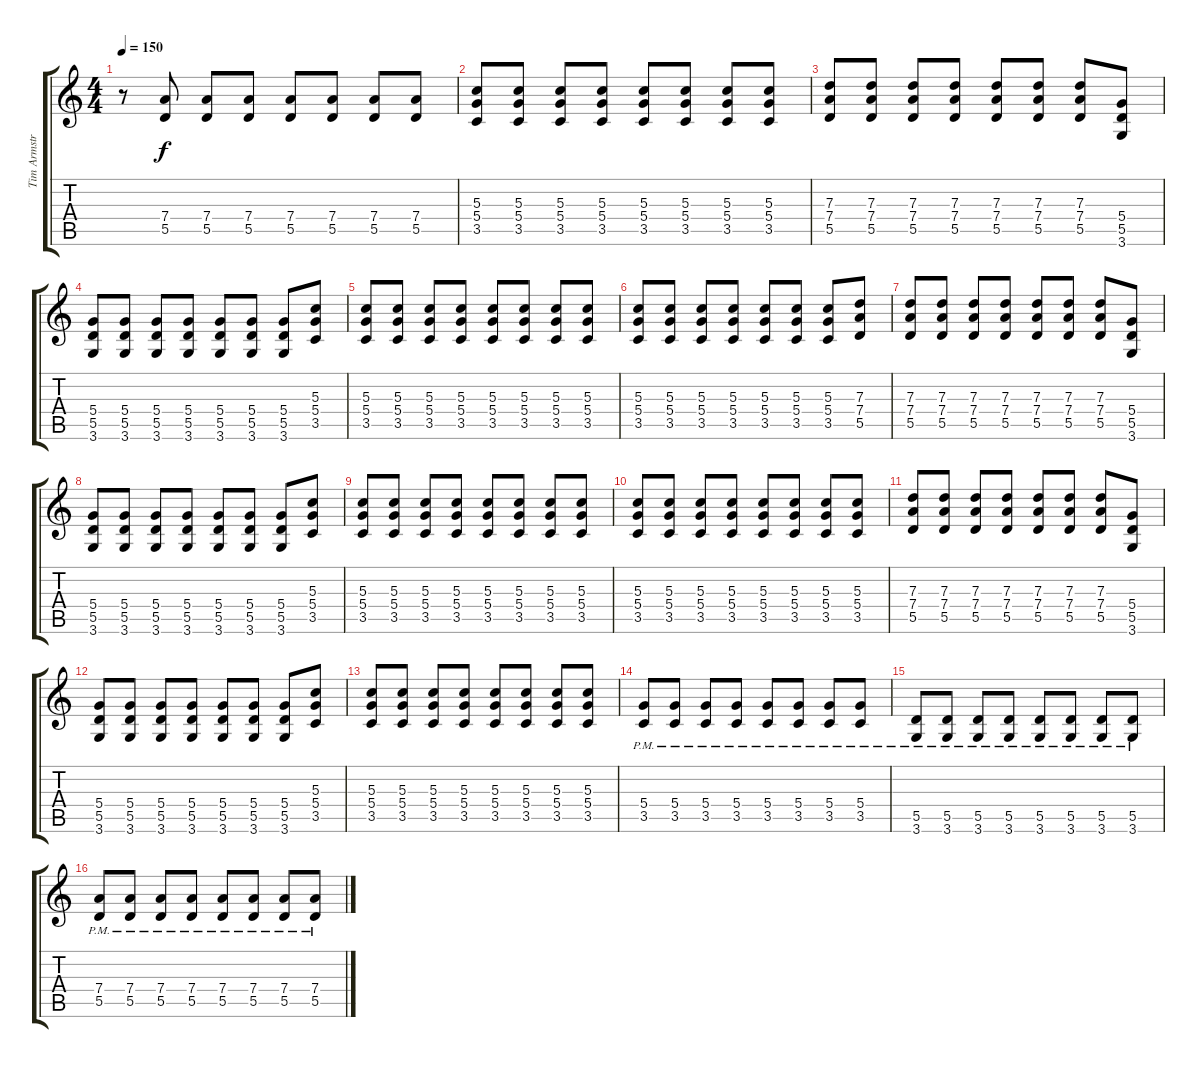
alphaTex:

\track ("Tim Armstrong" "Tim Armstr") {instrument distortionguitar}
\staff {score tabs}
\tuning (E4 B3 G3 D3 A2 E2) {hide}
\ts (4 4)
\tempo 150
\clef g2
\ks c
r.8{dy f} (7.4 5.5).8 (7.4 5.5).8 (7.4 5.5).8 (7.4 5.5).8 (7.4 5.5).8 (7.4 5.5).8 (7.4 5.5).8 |
(5.3 5.4 3.5).8 (5.3 5.4 3.5).8 (5.3 5.4 3.5).8 (5.3 5.4 3.5).8 (5.3 5.4 3.5).8 (5.3 5.4 3.5).8 (5.3 5.4 3.5).8 (5.3 5.4 3.5).8 |
(7.3 7.4 5.5).8 (7.3 7.4 5.5).8 (7.3 7.4 5.5).8 (7.3 7.4 5.5).8 (7.3 7.4 5.5).8 (7.3 7.4 5.5).8 (7.3 7.4 5.5).8 (5.4 5.5 3.6).8 |
(5.4 5.5 3.6).8 (5.4 5.5 3.6).8 (5.4 5.5 3.6).8 (5.4 5.5 3.6).8 (5.4 5.5 3.6).8 (5.4 5.5 3.6).8 (5.4 5.5 3.6).8 (5.3 5.4 3.5).8 |
(5.3 5.4 3.5).8 (5.3 5.4 3.5).8 (5.3 5.4 3.5).8 (5.3 5.4 3.5).8 (5.3 5.4 3.5).8 (5.3 5.4 3.5).8 (5.3 5.4 3.5).8 (5.3 5.4 3.5).8 |
(5.3 5.4 3.5).8 (5.3 5.4 3.5).8 (5.3 5.4 3.5).8 (5.3 5.4 3.5).8 (5.3 5.4 3.5).8 (5.3 5.4 3.5).8 (5.3 5.4 3.5).8 (7.3 7.4 5.5).8 |
(7.3 7.4 5.5).8 (7.3 7.4 5.5).8 (7.3 7.4 5.5).8 (7.3 7.4 5.5).8 (7.3 7.4 5.5).8 (7.3 7.4 5.5).8 (7.3 7.4 5.5).8 (5.4 5.5 3.6).8 |
(5.4 5.5 3.6).8 (5.4 5.5 3.6).8 (5.4 5.5 3.6).8 (5.4 5.5 3.6).8 (5.4 5.5 3.6).8 (5.4 5.5 3.6).8 (5.4 5.5 3.6).8 (5.3 5.4 3.5).8 |
(5.3 5.4 3.5).8 (5.3 5.4 3.5).8 (5.3 5.4 3.5).8 (5.3 5.4 3.5).8 (5.3 5.4 3.5).8 (5.3 5.4 3.5).8 (5.3 5.4 3.5).8 (5.3 5.4 3.5).8 |
(5.3 5.4 3.5).8 (5.3 5.4 3.5).8 (5.3 5.4 3.5).8 (5.3 5.4 3.5).8 (5.3 5.4 3.5).8 (5.3 5.4 3.5).8 (5.3 5.4 3.5).8 (5.3 5.4 3.5).8 |
(7.3 7.4 5.5).8 (7.3 7.4 5.5).8 (7.3 7.4 5.5).8 (7.3 7.4 5.5).8 (7.3 7.4 5.5).8 (7.3 7.4 5.5).8 (7.3 7.4 5.5).8 (5.4 5.5 3.6).8 |
(5.4 5.5 3.6).8 (5.4 5.5 3.6).8 (5.4 5.5 3.6).8 (5.4 5.5 3.6).8 (5.4 5.5 3.6).8 (5.4 5.5 3.6).8 (5.4 5.5 3.6).8 (5.3 5.4 3.5).8 |
(5.3 5.4 3.5).8 (5.3 5.4 3.5).8 (5.3 5.4 3.5).8 (5.3 5.4 3.5).8 (5.3 5.4 3.5).8 (5.3 5.4 3.5).8 (5.3 5.4 3.5).8 (5.3 5.4 3.5).8 |
(5.4 3.5{pm}).8 (5.4 3.5{pm}).8 (5.4 3.5{pm}).8 (5.4 3.5{pm}).8 (5.4 3.5{pm}).8 (5.4 3.5{pm}).8 (5.4 3.5{pm}).8 (5.4 3.5{pm}).8 |
(5.5{pm} 3.6).8 (5.5{pm} 3.6).8 (5.5{pm} 3.6).8 (5.5{pm} 3.6).8 (5.5{pm} 3.6).8 (5.5{pm} 3.6).8 (5.5{pm} 3.6).8 (5.5{pm} 3.6).8 |
(7.4 5.5{pm}).8 (7.4 5.5{pm}).8 (7.4 5.5{pm}).8 (7.4 5.5{pm}).8 (7.4{pm} 5.5).8 (7.4{pm} 5.5).8 (7.4{pm} 5.5).8 (7.4{pm} 5.5).8
